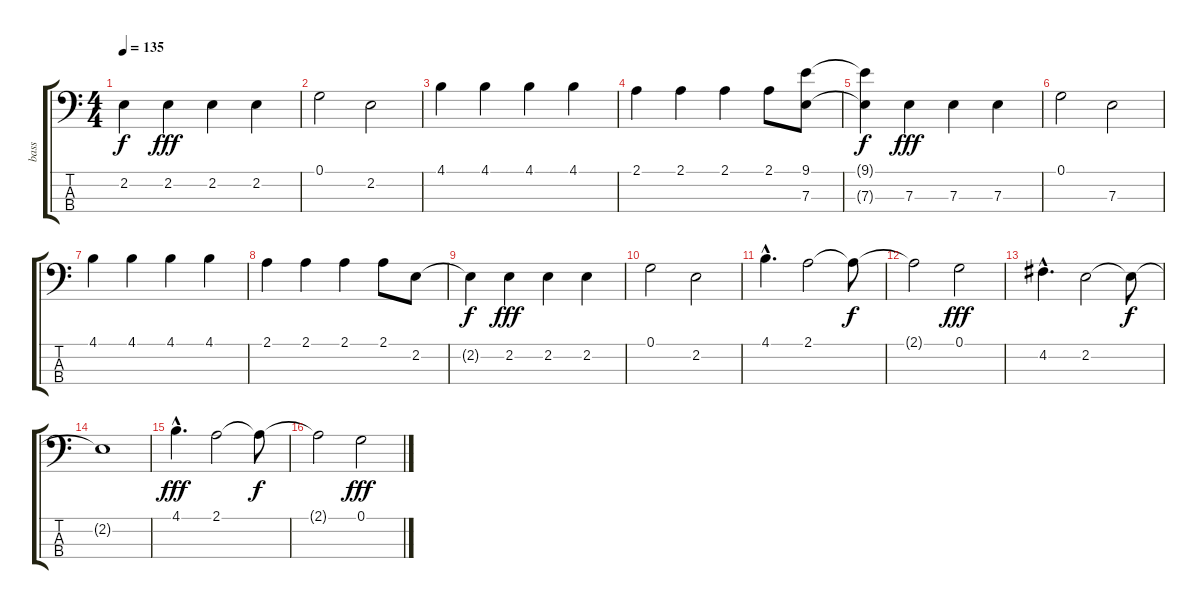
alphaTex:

\track ("bass" "bass") {instrument electricbasspick}
\staff {score tabs}
\tuning (G2 D2 A1 E1) {hide}
\ts (4 4)
\tempo 135
\clef f4
\ks c
2.2{t}.4{dy f} 2.2.4{dy fff} 2.2.4 2.2.4 |
0.1.2 2.2.2 |
4.1.4 4.1.4 4.1.4 4.1.4 |
2.1.4 2.1.4 2.1.4 2.1.8 (9.1 7.3).8 |
(9.1{t} 7.3{t}).4{dy f} 7.3.4{dy fff} 7.3.4 7.3.4 |
0.1.2 7.3.2 |
4.1.4 4.1.4 4.1.4 4.1.4 |
2.1.4 2.1.4 2.1.4 2.1.8 2.2.8 |
2.2{t}.4{dy f} 2.2.4{dy fff} 2.2.4 2.2.4 |
0.1.2 2.2.2 |
4.1{hac}.4{d} 2.1.2 2.1{t}.8{dy f} |
2.1{t}.2 0.1.2{dy fff} |
4.2{hac}.4{d} 2.2.2 2.2{t}.8{dy f} |
2.2{t}.1 |
4.1{hac}.4{d dy fff} 2.1.2 2.1{t}.8{dy f} |
2.1{t}.2 0.1.2{dy fff}
